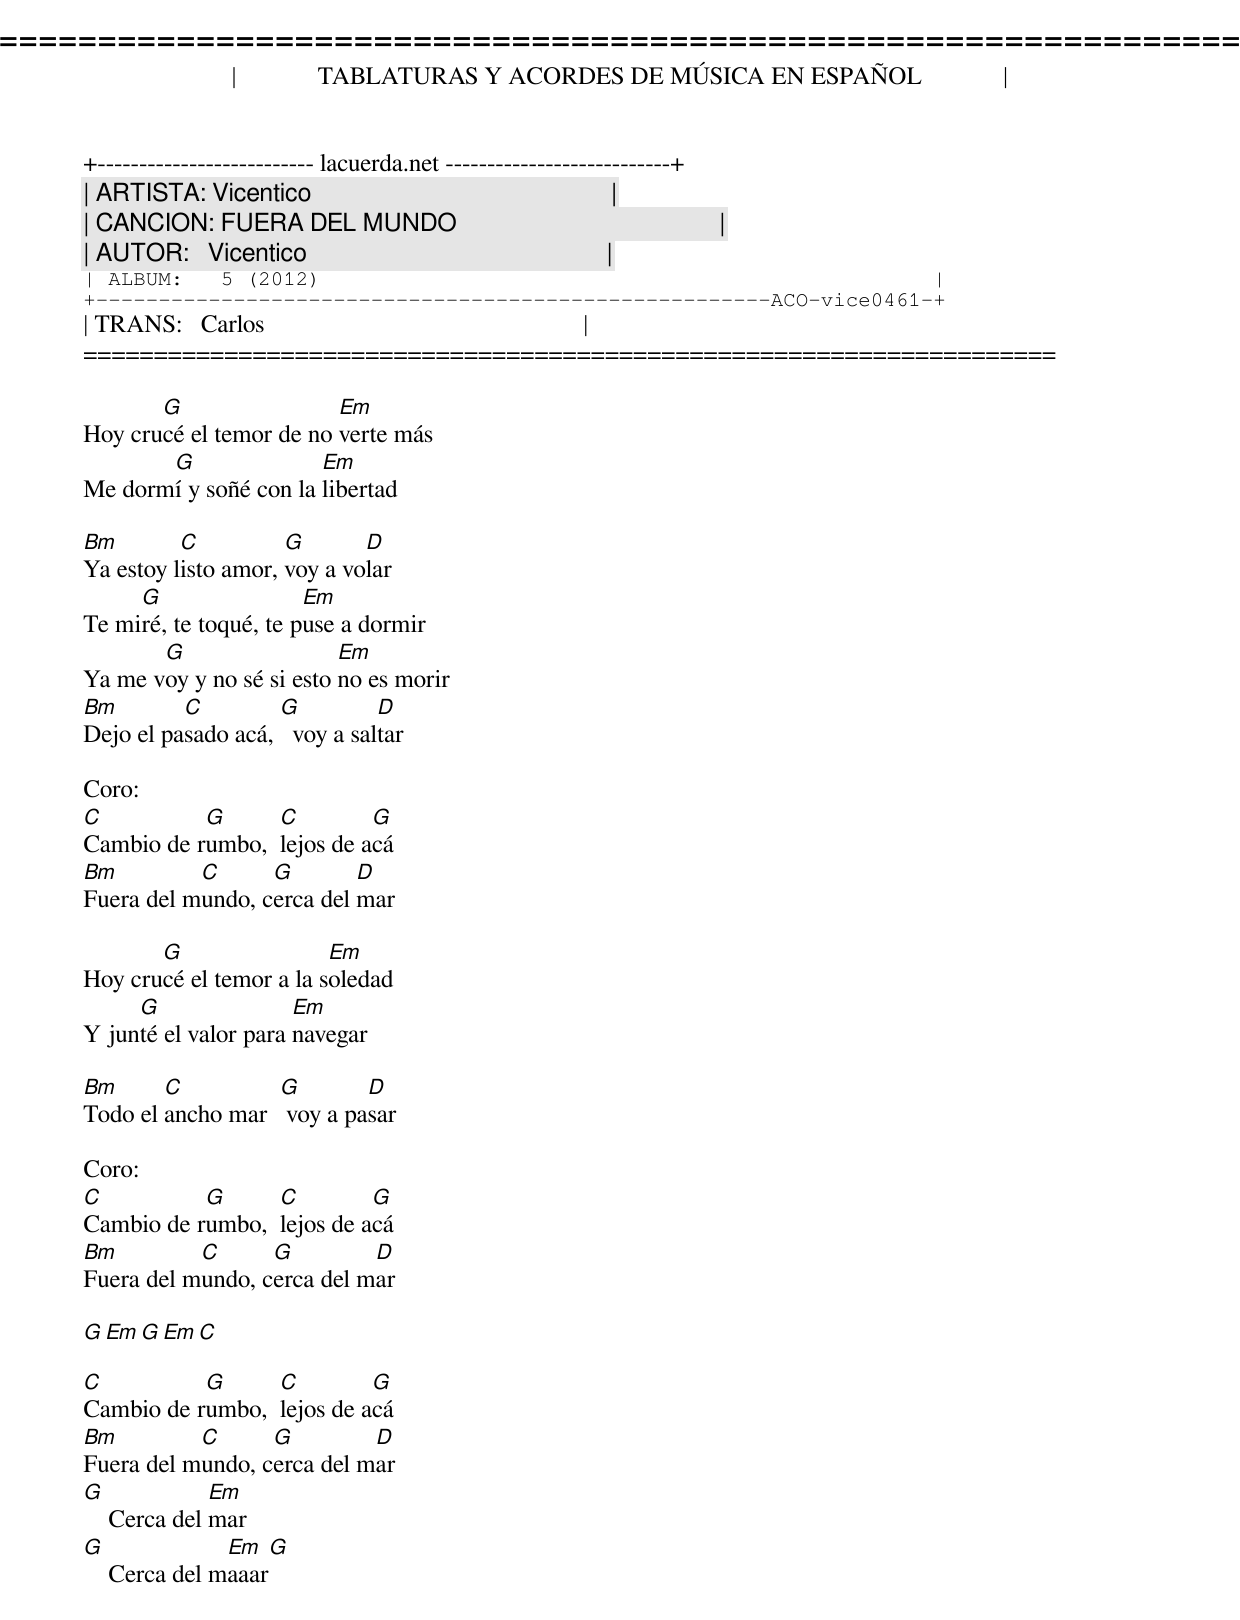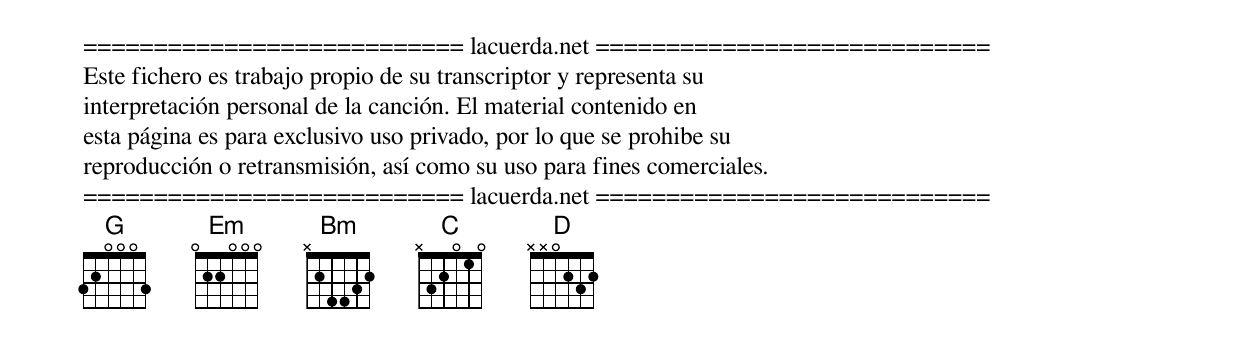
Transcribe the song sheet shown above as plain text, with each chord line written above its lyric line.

=====================================================================
|             TABLATURAS Y ACORDES DE MÚSICA EN ESPAÑOL             |
+-------------------------- lacuerda.net ---------------------------+
| ARTISTA: Vicentico                                                |
| CANCION: FUERA DEL MUNDO                                          |
| AUTOR:   Vicentico                                                |
| ALBUM:   5 (2012)                                                 |
+------------------------------------------------------ACO-vice0461-+
| TRANS:   Carlos                                                   |
=====================================================================

       G                 Em
Hoy crucé el temor de no verte más
       G               Em
Me dormí y soñé con la libertad

Bm        C          G       D
Ya estoy listo amor, voy a volar
     G                 Em
Te miré, te toqué, te puse a dormir
       G                  Em
Ya me voy y no sé si esto no es morir
Bm        C         G          D
Dejo el pasado acá,   voy a saltar

Coro:
C          G      C         G
Cambio de rumbo,  lejos de acá
Bm         C      G        D
Fuera del mundo, cerca del mar

       G                 Em
Hoy crucé el temor a la soledad
     G                Em
Y junté el valor para navegar

Bm      C          G        D
Todo el ancho mar   voy a pasar

Coro:
C          G      C         G
Cambio de rumbo,  lejos de acá
Bm         C      G         D
Fuera del mundo, cerca del mar

G Em G Em C

C          G      C         G
Cambio de rumbo,  lejos de acá
Bm         C      G         D
Fuera del mundo, cerca del mar
G             Em
    Cerca del mar
G              Em       G
    Cerca del maaar


=========================== lacuerda.net ============================
Este fichero es trabajo propio de su transcriptor y representa su
interpretación personal de la canción. El material contenido en
esta página es para exclusivo uso privado, por lo que se prohibe su
reproducción o retransmisión, así como su uso para fines comerciales.
=========================== lacuerda.net ============================
